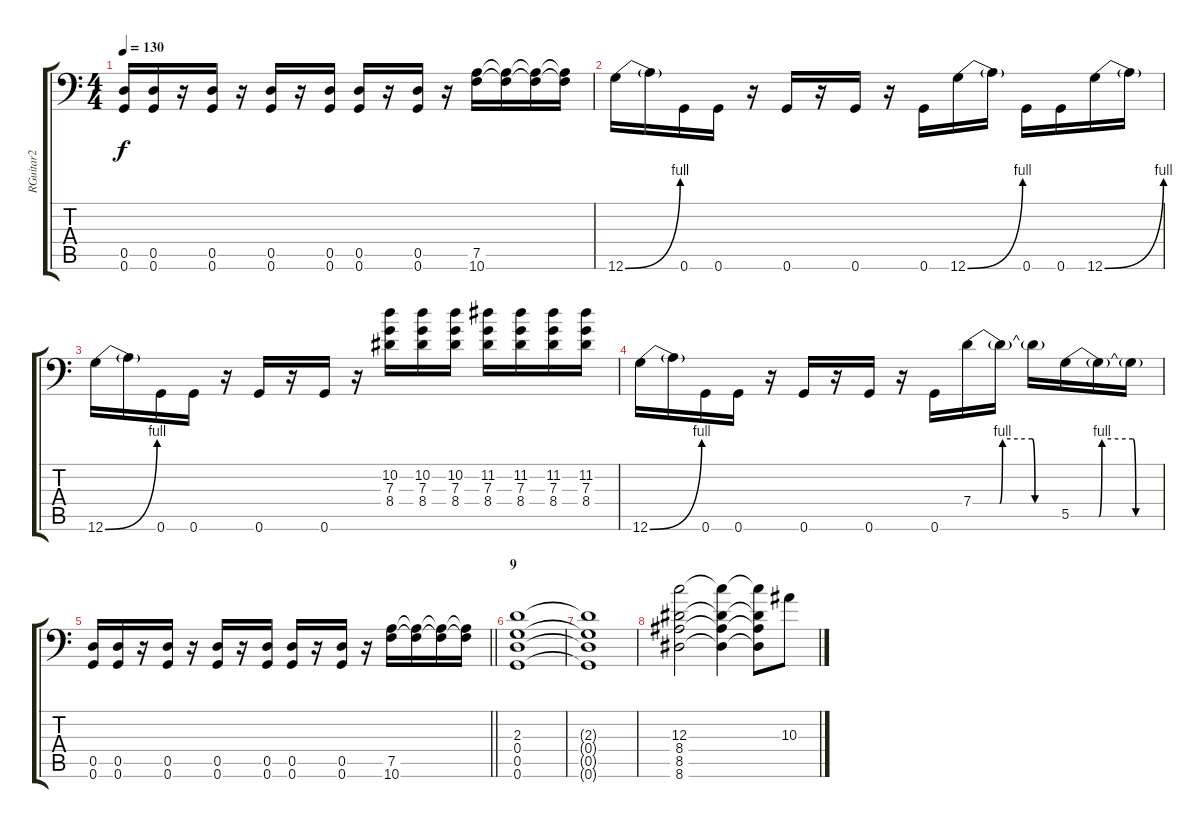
\track ("RGuitar2" "RGuitar2") {instrument distortionguitar}
\staff {score tabs}
\tuning (A3 E3 C3 G2 D2 G1) {hide}
\ts (4 4)
\tempo 130
\clef f4
\ks c
(0.5 0.6).16{dy f} (0.5 0.6).16 r.16 (0.5 0.6).16 r.16 (0.5 0.6).16 r.16 (0.5 0.6).16 (0.5 0.6).16 r.16 (0.5 0.6).16 r.16 (7.5 10.6).16 (7.5{t} 10.6{t}).16 (7.5{t} 10.6{t}).16 (7.5{t} 10.6{t}).16 |
12.6{be (bend 0 0 60 4)}.16 12.6{t}.16 0.6.16 0.6.16 r.16 0.6.16 r.16 0.6.16 r.16 0.6.16 12.6{be (bend 0 0 60 4)}.16 12.6{t}.16 0.6.16 0.6.16 12.6{be (bend 0 0 60 4)}.16 12.6{t}.16 |
12.6{be (bend 0 0 60 4)}.16 12.6{t}.16 0.6.16 0.6.16 r.16 0.6.16 r.16 0.6.16 r.16 (10.2 7.3 8.4).16 (10.2 7.3 8.4).16 (10.2 7.3 8.4).16 (11.2 7.3 8.4).16 (11.2 7.3 8.4).16 (11.2 7.3 8.4).16 (11.2 7.3 8.4).16 |
12.6{be (bend 0 0 60 4)}.16 12.6{t}.16 0.6.16 0.6.16 r.16 0.6.16 r.16 0.6.16 r.16 0.6.16 7.4{be (custom 0 0 18 0 20 4 40 4 42 0 60 0)}.16 7.4{t}.16 7.4{t}.16 5.5{be (custom 0 0 18 0 20 4 40 4 42 0 60 0)}.16 5.5{t}.16 5.5{t}.16 |
\barLineRight lightlight
(0.5 0.6).16 (0.5 0.6).16 r.16 (0.5 0.6).16 r.16 (0.5 0.6).16 r.16 (0.5 0.6).16 (0.5 0.6).16 r.16 (0.5 0.6).16 r.16 (7.5 10.6).16 (7.5{t} 10.6{t}).16 (7.5{t} 10.6{t}).16 (7.5{t} 10.6{t}).16 |
\section ("" "9")
(2.3 0.4 0.5 0.6).1 |
(2.3{t} 0.4{t} 0.5{t} 0.6{t}).1 |
(12.3 8.4 8.5 8.6).2 (12.3{t} 8.4{t} 8.5{t} 8.6{t}).4 (12.3{t} 8.4{t} 8.5{t} 8.6{t}).8 10.3.8
